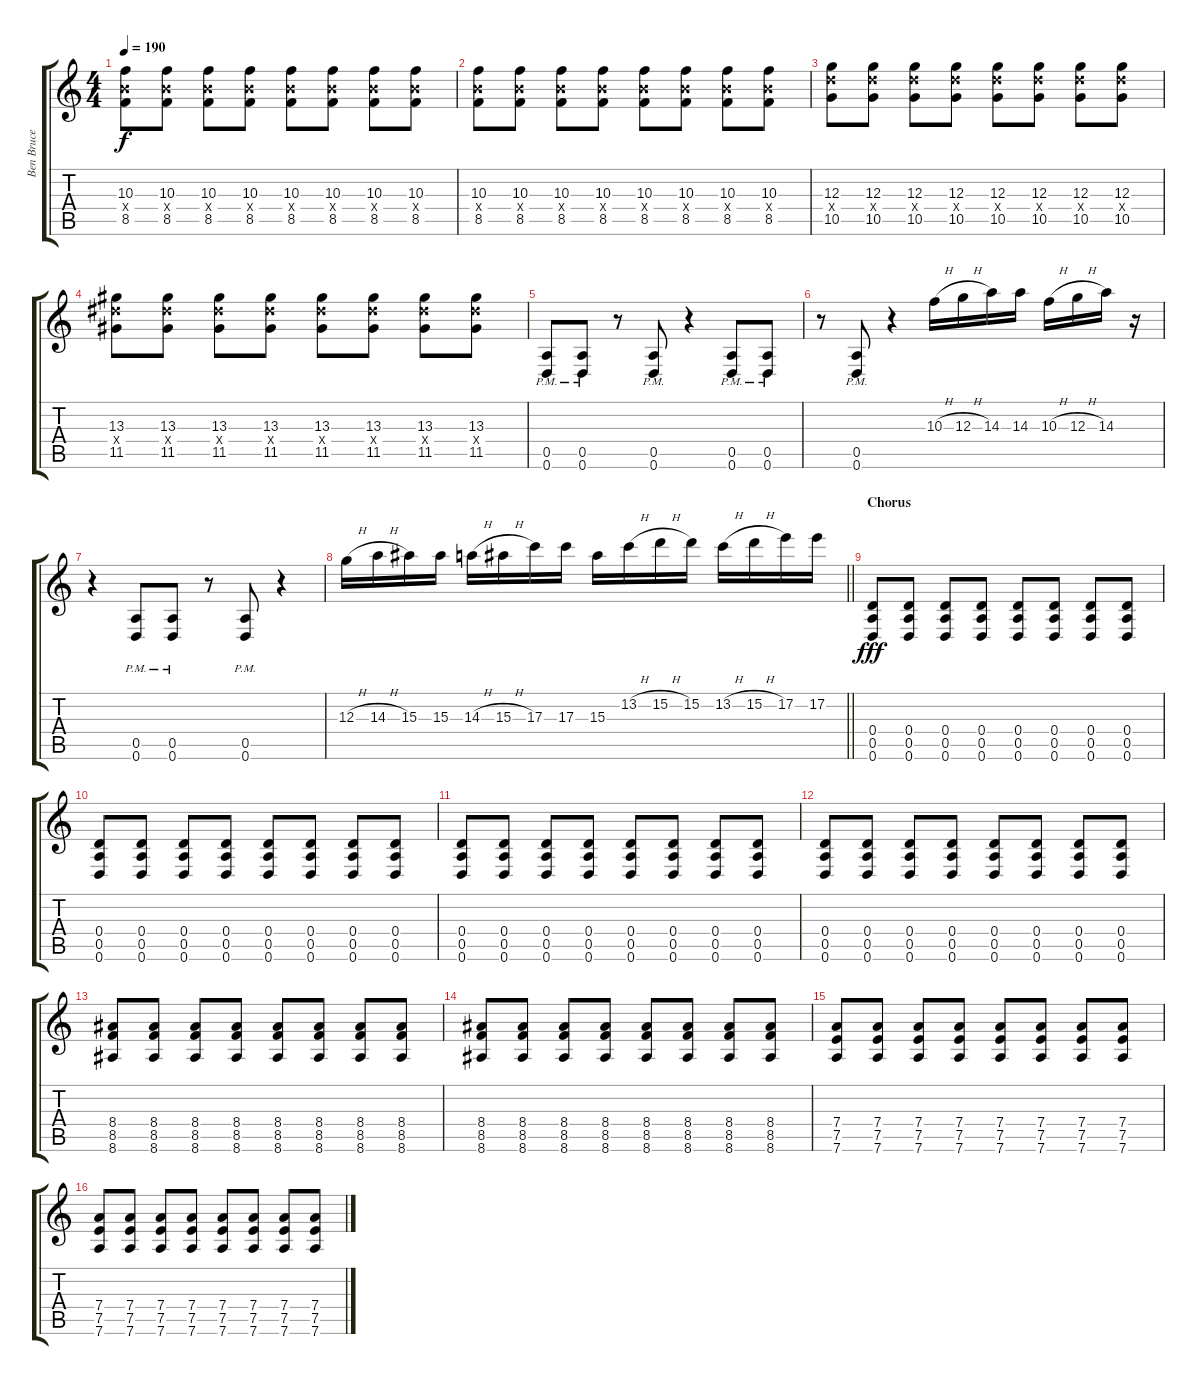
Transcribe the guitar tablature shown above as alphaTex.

\track ("Ben Bruce" "Ben Bruce") {instrument distortionguitar}
\staff {score tabs}
\tuning (E4 B3 G3 D3 A2 D2) {hide}
\ts (4 4)
\tempo 190
\clef g2
\ks c
(10.3 9.4{x} 8.5).8{dy f} (10.3 9.4{x} 8.5).8 (10.3 9.4{x} 8.5).8 (10.3 9.4{x} 8.5).8 (10.3 9.4{x} 8.5).8 (10.3 9.4{x} 8.5).8 (10.3 9.4{x} 8.5).8 (10.3 9.4{x} 8.5).8 |
(10.3 9.4{x} 8.5).8 (10.3 9.4{x} 8.5).8 (10.3 9.4{x} 8.5).8 (10.3 9.4{x} 8.5).8 (10.3 9.4{x} 8.5).8 (10.3 9.4{x} 8.5).8 (10.3 9.4{x} 8.5).8 (10.3 9.4{x} 8.5).8 |
(12.3 12.4{x} 10.5).8 (12.3 12.4{x} 10.5).8 (12.3 12.4{x} 10.5).8 (12.3 12.4{x} 10.5).8 (12.3 12.4{x} 10.5).8 (12.3 12.4{x} 10.5).8 (12.3 12.4{x} 10.5).8 (12.3 12.4{x} 10.5).8 |
(13.3 13.4{x} 11.5).8 (13.3 13.4{x} 11.5).8 (13.3 13.4{x} 11.5).8 (13.3 13.4{x} 11.5).8 (13.3 13.4{x} 11.5).8 (13.3 13.4{x} 11.5).8 (13.3 13.4{x} 11.5).8 (13.3 13.4{x} 11.5).8 |
(0.5{pm} 0.6{pm}).8 (0.5{pm} 0.6{pm}).8 r.8 (0.5{pm} 0.6{pm}).8 r.4 (0.5{pm} 0.6{pm}).8 (0.5{pm} 0.6{pm}).8 |
r.8 (0.5{pm} 0.6{pm}).8 r.4 10.3{h}.16 12.3{h}.16 14.3.16 14.3.16 10.3{h}.16 12.3{h}.16 14.3.16 r.16 |
r.4 (0.5{pm} 0.6{pm}).8 (0.5{pm} 0.6{pm}).8 r.8 (0.5{pm} 0.6{pm}).8 r.4 |
\barLineRight lightlight
12.3{h}.16 14.3{h}.16 15.3.16 15.3.16 14.3{h}.16 15.3{h}.16 17.3.16 17.3.16 15.3.16 13.2{h}.16 15.2{h}.16 15.2.16 13.2{h}.16 15.2{h}.16 17.2.16 17.2.16 |
\section ("" "Chorus")
(0.4 0.5 0.6).8{dy fff} (0.4 0.5 0.6).8 (0.4 0.5 0.6).8 (0.4 0.5 0.6).8 (0.4 0.5 0.6).8 (0.4 0.5 0.6).8 (0.4 0.5 0.6).8 (0.4 0.5 0.6).8 |
(0.4 0.5 0.6).8 (0.4 0.5 0.6).8 (0.4 0.5 0.6).8 (0.4 0.5 0.6).8 (0.4 0.5 0.6).8 (0.4 0.5 0.6).8 (0.4 0.5 0.6).8 (0.4 0.5 0.6).8 |
(0.4 0.5 0.6).8 (0.4 0.5 0.6).8 (0.4 0.5 0.6).8 (0.4 0.5 0.6).8 (0.4 0.5 0.6).8 (0.4 0.5 0.6).8 (0.4 0.5 0.6).8 (0.4 0.5 0.6).8 |
(0.4 0.5 0.6).8 (0.4 0.5 0.6).8 (0.4 0.5 0.6).8 (0.4 0.5 0.6).8 (0.4 0.5 0.6).8 (0.4 0.5 0.6).8 (0.4 0.5 0.6).8 (0.4 0.5 0.6).8 |
(8.4 8.5 8.6).8 (8.4 8.5 8.6).8 (8.4 8.5 8.6).8 (8.4 8.5 8.6).8 (8.4 8.5 8.6).8 (8.4 8.5 8.6).8 (8.4 8.5 8.6).8 (8.4 8.5 8.6).8 |
(8.4 8.5 8.6).8 (8.4 8.5 8.6).8 (8.4 8.5 8.6).8 (8.4 8.5 8.6).8 (8.4 8.5 8.6).8 (8.4 8.5 8.6).8 (8.4 8.5 8.6).8 (8.4 8.5 8.6).8 |
(7.4 7.5 7.6).8 (7.4 7.5 7.6).8 (7.4 7.5 7.6).8 (7.4 7.5 7.6).8 (7.4 7.5 7.6).8 (7.4 7.5 7.6).8 (7.4 7.5 7.6).8 (7.4 7.5 7.6).8 |
(7.4 7.5 7.6).8 (7.4 7.5 7.6).8 (7.4 7.5 7.6).8 (7.4 7.5 7.6).8 (7.4 7.5 7.6).8 (7.4 7.5 7.6).8 (7.4 7.5 7.6).8 (7.4 7.5 7.6).8
